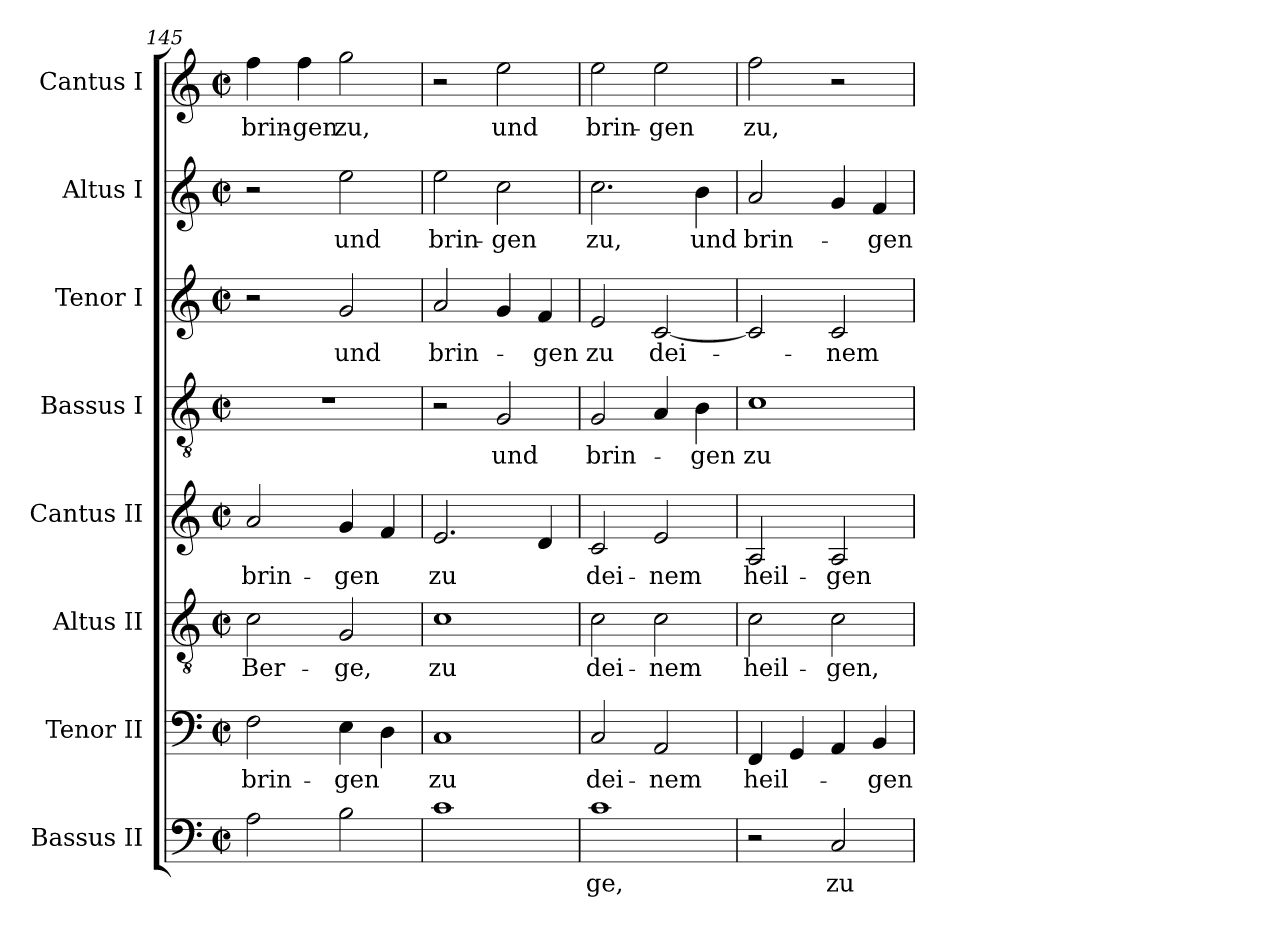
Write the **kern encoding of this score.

**kern	**text	**kern	**text	**kern	**text	**kern	**text	**kern	**text	**kern	**text	**kern	**text	**kern	**text
*part8	*part8	*part7	*part7	*part6	*part6	*part5	*part5	*part4	*part4	*part3	*part3	*part2	*part2	*part1	*part1
*staff8	*staff8	*staff7	*staff7	*staff6	*staff6	*staff5	*staff5	*staff4	*staff4	*staff3	*staff3	*staff2	*staff2	*staff1	*staff1
*I"Bassus II	*	*I"Tenor II	*	*I"Altus II	*	*I"Cantus II	*	*I"Bassus I	*	*I"Tenor I	*	*I"Altus I	*	*I"Cantus I	*
*I'B2	*	*I'T2	*	*I'A2	*	*I'C2	*	*I'B1	*	*I'T1	*	*I'A1	*	*I'C1	*
!!LO:PB:g=z
*clefF4	*	*clefF4	*	*clefGv2	*	*clefG2	*	*clefGv2	*	*clefG2	*	*clefG2	*	*clefG2	*
*k[]	*	*k[]	*	*k[]	*	*k[]	*	*k[]	*	*k[]	*	*k[]	*	*k[]	*
*C:	*	*C:	*	*C:	*	*C:	*	*C:	*	*C:	*	*C:	*	*C:	*
*M2/2	*	*M2/2	*	*M2/2	*	*M2/2	*	*M2/2	*	*M2/2	*	*M2/2	*	*M2/2	*
*met(c|)	*	*met(c|)	*	*met(c|)	*	*met(c|)	*	*met(c|)	*	*met(c|)	*	*met(c|)	*	*met(c|)	*
=145	=145	=145	=145	=145	=145	=145	=145	=145	=145	=145	=145	=145	=145	=145	=145
!	!	!	!LO:LY:b	!	!	!	!	!	!	!	!	!	!	!	!
!	!	!	!	!	!LO:LY:b	!	!	!	!	!	!	!	!	!	!
!	!	!	!	!	!	!	!LO:LY:b	!	!	!	!	!	!	!	!
!	!	!	!	!	!	!	!	!	!	!	!	!	!	!	!LO:LY:b
2A\	.	2F\	brin-	2c\	Ber-	2a/	brin-	1r	.	2r	.	2r	.	4ff\	brin-
!	!	!	!	!	!	!	!	!	!	!	!	!	!	!	!LO:LY:b
.	.	.	.	.	.	.	.	.	.	.	.	.	.	4ff\	-gen
!	!	!	!LO:LY:b	!	!	!	!	!	!	!	!	!	!	!	!
!	!	!	!	!	!LO:LY:b	!	!	!	!	!	!	!	!	!	!
!	!	!	!	!	!	!	!LO:LY:b	!	!	!	!	!	!	!	!
!	!	!	!	!	!	!	!	!	!	!	!LO:LY:b	!	!	!	!
!	!	!	!	!	!	!	!	!	!	!	!	!	!LO:LY:b	!	!
!	!	!	!	!	!	!	!	!	!	!	!	!	!	!	!LO:LY:b
2B\	.	4E\	-gen	2G/	-ge,	4g/	-gen	.	.	2g/	und	2ee\	und	2gg\	zu,
.	.	4D\	.	.	.	4f/	.	.	.	.	.	.	.	.	.
=146	=146	=146	=146	=146	=146	=146	=146	=146	=146	=146	=146	=146	=146	=146	=146
!	!	!	!LO:LY:b	!	!	!	!	!	!	!	!	!	!	!	!
!	!	!	!	!	!LO:LY:b	!	!	!	!	!	!	!	!	!	!
!	!	!	!	!	!	!	!LO:LY:b	!	!	!	!	!	!	!	!
!	!	!	!	!	!	!	!	!	!	!	!LO:LY:b	!	!	!	!
!	!	!	!	!	!	!	!	!	!	!	!	!	!LO:LY:b	!	!
1c	.	1C	zu	1c	zu	2.e/	zu	2r	.	2a/	brin-	2ee\	brin-	2r	.
!	!	!	!	!	!	!	!	!	!LO:LY:b	!	!	!	!	!	!
!	!	!	!	!	!	!	!	!	!	!	!	!	!LO:LY:b	!	!
!	!	!	!	!	!	!	!	!	!	!	!	!	!	!	!LO:LY:b
.	.	.	.	.	.	.	.	2G/	und	4g/	.	2cc\	-gen	2ee\	und
!	!	!	!	!	!	!	!	!	!	!	!LO:LY:b	!	!	!	!
.	.	.	.	.	.	4d/	.	.	.	4f/	-gen	.	.	.	.
=147	=147	=147	=147	=147	=147	=147	=147	=147	=147	=147	=147	=147	=147	=147	=147
!	!LO:LY:b	!	!	!	!	!	!	!	!	!	!	!	!	!	!
!	!	!	!LO:LY:b	!	!	!	!	!	!	!	!	!	!	!	!
!	!	!	!	!	!LO:LY:b	!	!	!	!	!	!	!	!	!	!
!	!	!	!	!	!	!	!LO:LY:b	!	!	!	!	!	!	!	!
!	!	!	!	!	!	!	!	!	!LO:LY:b	!	!	!	!	!	!
!	!	!	!	!	!	!	!	!	!	!	!LO:LY:b	!	!	!	!
!	!	!	!	!	!	!	!	!	!	!	!	!	!LO:LY:b	!	!
!	!	!	!	!	!	!	!	!	!	!	!	!	!	!	!LO:LY:b
1c	-ge,	2C/	dei-	2c\	dei-	2c/	dei-	2G/	brin-	2e/	zu	2.cc\	zu,	2ee\	brin-
!	!	!	!LO:LY:b	!	!	!	!	!	!	!	!	!	!	!	!
!	!	!	!	!	!LO:LY:b	!	!	!	!	!	!	!	!	!	!
!	!	!	!	!	!	!	!LO:LY:b	!	!	!	!	!	!	!	!
!	!	!	!	!	!	!	!	!	!	!	!LO:LY:b	!	!	!	!
!	!	!	!	!	!	!	!	!	!	!	!	!	!	!	!LO:LY:b
.	.	2AA/	-nem	2c\	-nem	2e/	-nem	4A/	.	[2c/	dei-	.	.	2ee\	-gen
!	!	!	!	!	!	!	!	!	!LO:LY:b	!	!	!	!	!	!
!	!	!	!	!	!	!	!	!	!	!	!	!	!LO:LY:b	!	!
.	.	.	.	.	.	.	.	4B\	-gen	.	.	4b\	und	.	.
=148	=148	=148	=148	=148	=148	=148	=148	=148	=148	=148	=148	=148	=148	=148	=148
!	!	!	!LO:LY:b	!	!	!	!	!	!	!	!	!	!	!	!
!	!	!	!	!	!LO:LY:b	!	!	!	!	!	!	!	!	!	!
!	!	!	!	!	!	!	!LO:LY:b	!	!	!	!	!	!	!	!
!	!	!	!	!	!	!	!	!	!LO:LY:b	!	!	!	!	!	!
!	!	!	!	!	!	!	!	!	!	!	!	!	!LO:LY:b	!	!
!	!	!	!	!	!	!	!	!	!	!	!	!	!	!	!LO:LY:b
2r	.	4FF/	heil-	2c\	heil-	2A/	heil-	1c	zu	2c/]	.	2a/	brin-	2ff\	zu,
.	.	4GG/	.	.	.	.	.	.	.	.	.	.	.	.	.
!	!LO:LY:b	!	!	!	!	!	!	!	!	!	!	!	!	!	!
!	!	!	!	!	!LO:LY:b	!	!	!	!	!	!	!	!	!	!
!	!	!	!	!	!	!	!LO:LY:b	!	!	!	!	!	!	!	!
!	!	!	!	!	!	!	!	!	!	!	!LO:LY:b	!	!	!	!
2C/	zu	4AA/	.	2c\	-gen,	2A/	-gen	.	.	2c/	-nem	4g/	.	2r	.
!	!	!	!LO:LY:b	!	!	!	!	!	!	!	!	!	!	!	!
!	!	!	!	!	!	!	!	!	!	!	!	!	!LO:LY:b	!	!
.	.	4BB/	-gen	.	.	.	.	.	.	.	.	4f/	-gen	.	.
=	=	=	=	=	=	=	=	=	=	=	=	=	=	=	=
*-	*-	*-	*-	*-	*-	*-	*-	*-	*-	*-	*-	*-	*-	*-	*-
